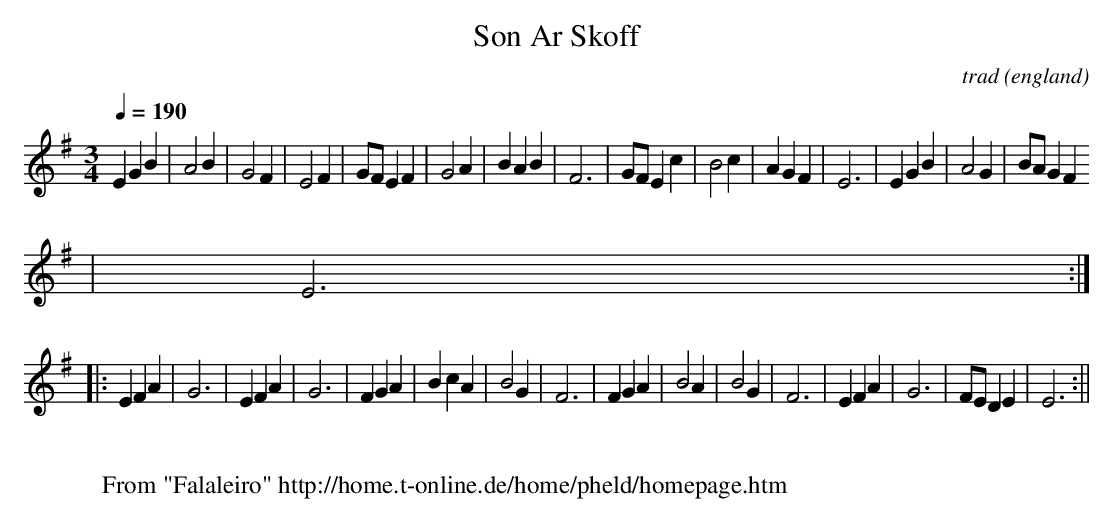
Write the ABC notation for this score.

X:1
T:Son Ar Skoff
O:england
M:3/4
L:1/4
Q:190
C:trad
K:E Minor
EGB|A2 B|G2 F|E2F|G/F/ EF|G2 A|BAB|F3|G/F/Ec|B2c|AGF|E3|EGB|A2 G|B/A/ GF
|E3::
EFA|G3|EFA|G3|FGA|BcA|B2G|F3|FGA|B2A|B2G|F3|EFA|G3|F/E/DE|E3:||
W:
W: From "Falaleiro" http://home.t-online.de/home/pheld/homepage.htm
